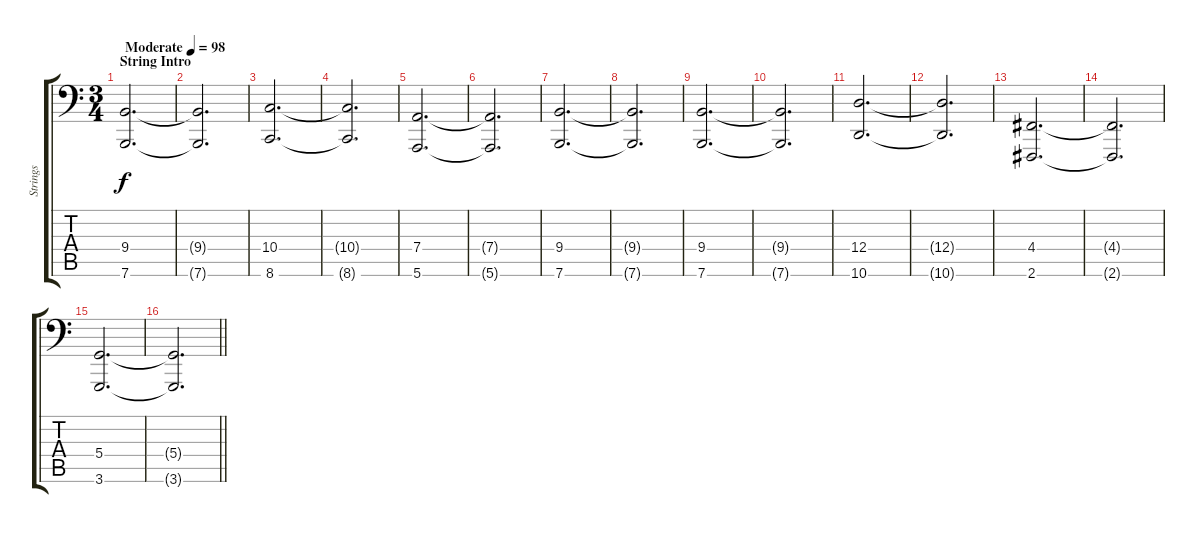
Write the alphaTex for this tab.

\track ("Strings" "Strings") {instrument stringensemble2}
\staff {score tabs}
\tuning (E3 B2 G2 D2 A1 E1) {hide}
\ts (3 4)
\section ("" "String Intro")
\tempo (98 "Moderate")
\clef f4
\ks c
(9.4 7.6).2{d dy f instrument stringensemble2} |
(9.4{t} 7.6{t}).2{d} |
(10.4 8.6).2{d} |
(10.4{t} 8.6{t}).2{d} |
(7.4 5.6).2{d} |
(7.4{t} 5.6{t}).2{d} |
(9.4 7.6).2{d} |
(9.4{t} 7.6{t}).2{d} |
(9.4 7.6).2{d} |
(9.4{t} 7.6{t}).2{d} |
(12.4 10.6).2{d} |
(12.4{t} 10.6{t}).2{d} |
(4.4 2.6).2{d} |
(4.4{t} 2.6{t}).2{d} |
(5.4 3.6).2{d} |
\barLineRight lightlight
(5.4{t} 3.6{t}).2{d}
